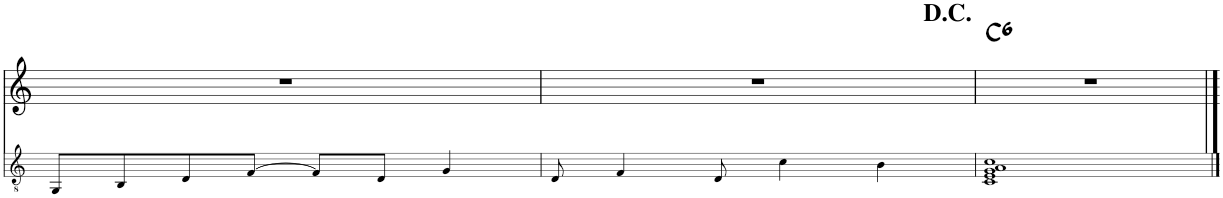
**kern
*part1
*staff1
*I"Classical Guitar
!!LO:PB:g=z
*clefGv2
*k[]
*M2/2
*met(c|)
=44
8GG/L
8BB/
8D/
[>8F/J
8F/L]
8D/J
4G/
=45
8D/
4F/
8D/
4c\
4B\
=46
1C 1E 1G 1A 1c
==
*-
